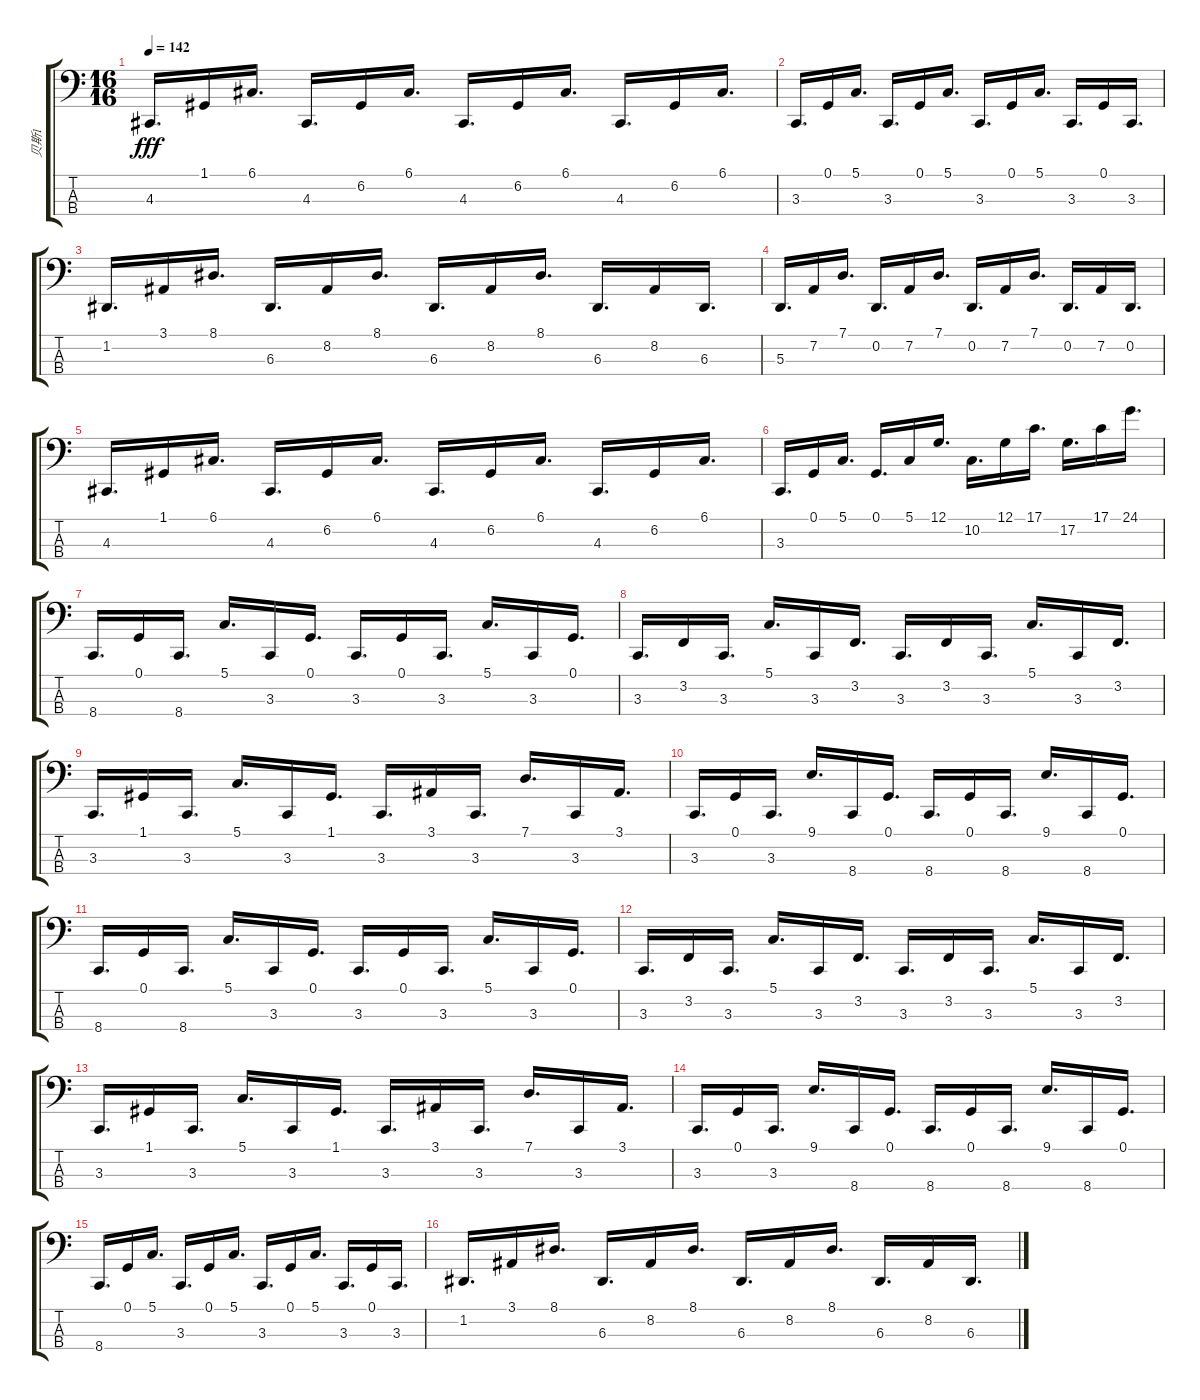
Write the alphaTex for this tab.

\track ("贝斯1" "贝斯1") {instrument harpsichord}
\staff {score tabs}
\tuning (G2 D2 A1 E1) {hide}
\ts (16 16)
\tempo 142
\clef f4
\ks c
4.3.16{d dy fff} 1.1.16 6.1.16{d} 4.3.16{d} 6.2.16 6.1.16{d} 4.3.16{d} 6.2.16 6.1.16{d} 4.3.16{d} 6.2.16 6.1.16{d} |
3.3.16{d} 0.1.16 5.1.16{d} 3.3.16{d} 0.1.16 5.1.16{d} 3.3.16{d} 0.1.16 5.1.16{d} 3.3.16{d} 0.1.16 3.3.16{d} |
1.2.16{d} 3.1.16 8.1.16{d} 6.3.16{d} 8.2.16 8.1.16{d} 6.3.16{d} 8.2.16 8.1.16{d} 6.3.16{d} 8.2.16 6.3.16{d} |
5.3.16{d} 7.2.16 7.1.16{d} 0.2.16{d} 7.2.16 7.1.16{d} 0.2.16{d} 7.2.16 7.1.16{d} 0.2.16{d} 7.2.16 0.2.16{d} |
4.3.16{d} 1.1.16 6.1.16{d} 4.3.16{d} 6.2.16 6.1.16{d} 4.3.16{d} 6.2.16 6.1.16{d} 4.3.16{d} 6.2.16 6.1.16{d} |
3.3.16{d} 0.1.16 5.1.16{d} 0.1.16{d} 5.1.16 12.1.16{d} 10.2.16{d} 12.1.16 17.1.16{d} 17.2.16{d} 17.1.16 24.1.16{d} |
8.4.16{d} 0.1.16 8.4.16{d} 5.1.16{d} 3.3.16 0.1.16{d} 3.3.16{d} 0.1.16 3.3.16{d} 5.1.16{d} 3.3.16 0.1.16{d} |
3.3.16{d} 3.2.16 3.3.16{d} 5.1.16{d} 3.3.16 3.2.16{d} 3.3.16{d} 3.2.16 3.3.16{d} 5.1.16{d} 3.3.16 3.2.16{d} |
3.3.16{d} 1.1.16 3.3.16{d} 5.1.16{d} 3.3.16 1.1.16{d} 3.3.16{d} 3.1.16 3.3.16{d} 7.1.16{d} 3.3.16 3.1.16{d} |
3.3.16{d} 0.1.16 3.3.16{d} 9.1.16{d} 8.4.16 0.1.16{d} 8.4.16{d} 0.1.16 8.4.16{d} 9.1.16{d} 8.4.16 0.1.16{d} |
8.4.16{d} 0.1.16 8.4.16{d} 5.1.16{d} 3.3.16 0.1.16{d} 3.3.16{d} 0.1.16 3.3.16{d} 5.1.16{d} 3.3.16 0.1.16{d} |
3.3.16{d} 3.2.16 3.3.16{d} 5.1.16{d} 3.3.16 3.2.16{d} 3.3.16{d} 3.2.16 3.3.16{d} 5.1.16{d} 3.3.16 3.2.16{d} |
3.3.16{d} 1.1.16 3.3.16{d} 5.1.16{d} 3.3.16 1.1.16{d} 3.3.16{d} 3.1.16 3.3.16{d} 7.1.16{d} 3.3.16 3.1.16{d} |
3.3.16{d} 0.1.16 3.3.16{d} 9.1.16{d} 8.4.16 0.1.16{d} 8.4.16{d} 0.1.16 8.4.16{d} 9.1.16{d} 8.4.16 0.1.16{d} |
8.4.16{d} 0.1.16 5.1.16{d} 3.3.16{d} 0.1.16 5.1.16{d} 3.3.16{d} 0.1.16 5.1.16{d} 3.3.16{d} 0.1.16 3.3.16{d} |
1.2.16{d} 3.1.16 8.1.16{d} 6.3.16{d} 8.2.16 8.1.16{d} 6.3.16{d} 8.2.16 8.1.16{d} 6.3.16{d} 8.2.16 6.3.16{d}
